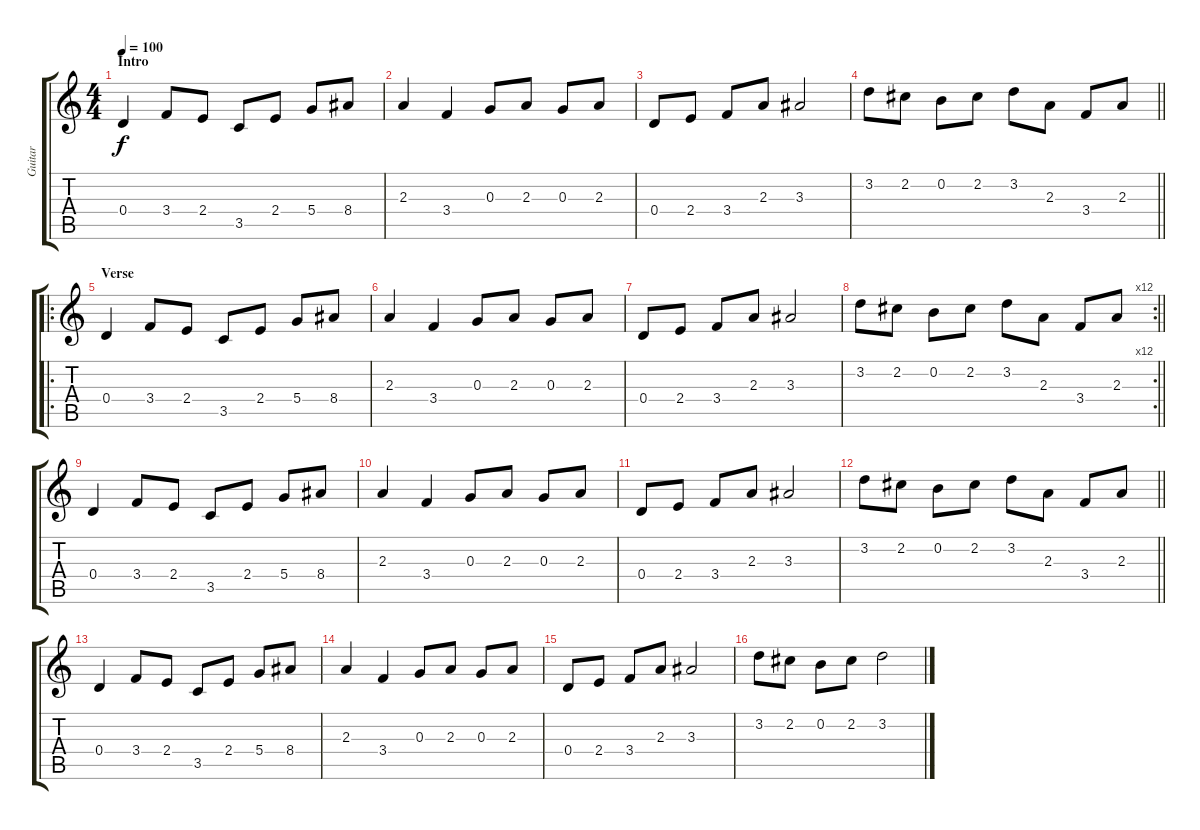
\track ("Guitar" "Guitar") {instrument distortionguitar}
\staff {score tabs}
\tuning (E4 B3 G3 D3 A2 E2) {hide}
\ts (4 4)
\section ("" "Intro")
\tempo 100
\clef g2
\ks c
0.4.4{dy f instrument distortionguitar} 3.4.8 2.4.8 3.5.8 2.4.8 5.4.8 8.4.8 |
2.3.4 3.4.4 0.3.8 2.3.8 0.3.8 2.3.8 |
0.4.8 2.4.8 3.4.8 2.3.8 3.3.2 |
\barLineRight lightlight
3.2.8 2.2.8 0.2.8 2.2.8 3.2.8 2.3.8 3.4.8 2.3.8 |
\ro
\section ("" "Verse")
0.4.4 3.4.8 2.4.8 3.5.8 2.4.8 5.4.8 8.4.8 |
2.3.4 3.4.4 0.3.8 2.3.8 0.3.8 2.3.8 |
0.4.8 2.4.8 3.4.8 2.3.8 3.3.2 |
\rc 12
\barLineRight lightlight
3.2.8 2.2.8 0.2.8 2.2.8 3.2.8 2.3.8 3.4.8 2.3.8 |
0.4.4 3.4.8 2.4.8 3.5.8 2.4.8 5.4.8 8.4.8 |
2.3.4 3.4.4 0.3.8 2.3.8 0.3.8 2.3.8 |
0.4.8 2.4.8 3.4.8 2.3.8 3.3.2 |
\barLineRight lightlight
3.2.8 2.2.8 0.2.8 2.2.8 3.2.8 2.3.8 3.4.8 2.3.8 |
0.4.4 3.4.8 2.4.8 3.5.8 2.4.8 5.4.8 8.4.8 |
2.3.4 3.4.4 0.3.8 2.3.8 0.3.8 2.3.8 |
0.4.8 2.4.8 3.4.8 2.3.8 3.3.2 |
3.2.8 2.2.8 0.2.8 2.2.8 3.2.2
